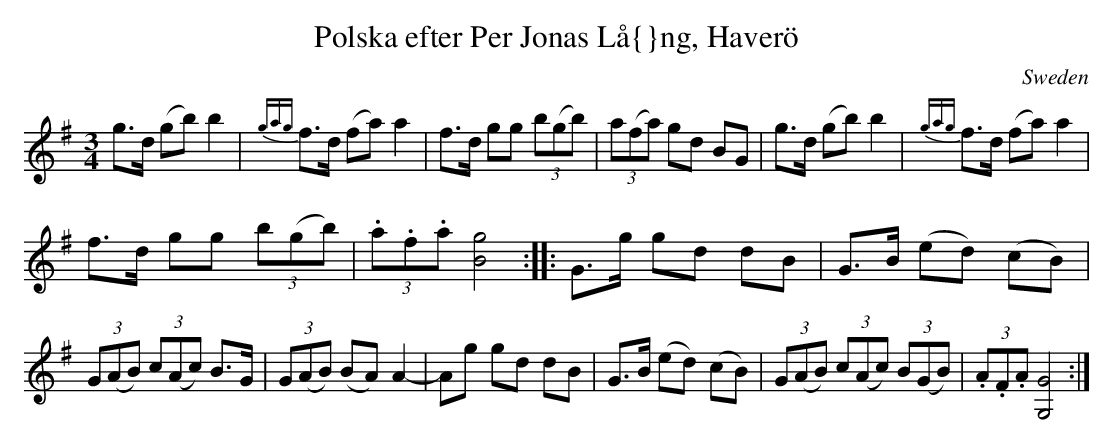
X:1
T:Polska efter Per Jonas L\aa{}ng, Haver\"o
M:3/4
L:1/8
O:Sweden
K:G
g>d (gb) b2 | {gag}f>d (fa) a2 |\
f>d gg (3b(gb) | (3a(fa) gd BG |\
g>d (gb) b2 | {gag}f>d (fa) a2 |
f>d gg (3b(gb) | (3.a.f.a [B4g4] ::\
G>g gd dB | G>B (ed) (cB) |
(3G(AB) (3c(Ac) B>G | (3G(AB) (BA) A2-|\
Ag gd dB | G>B (ed) (cB) |\
(3G(AB) (3c(Ac) (3B(GB) | (3.A.F.A [G,4G4]:|
